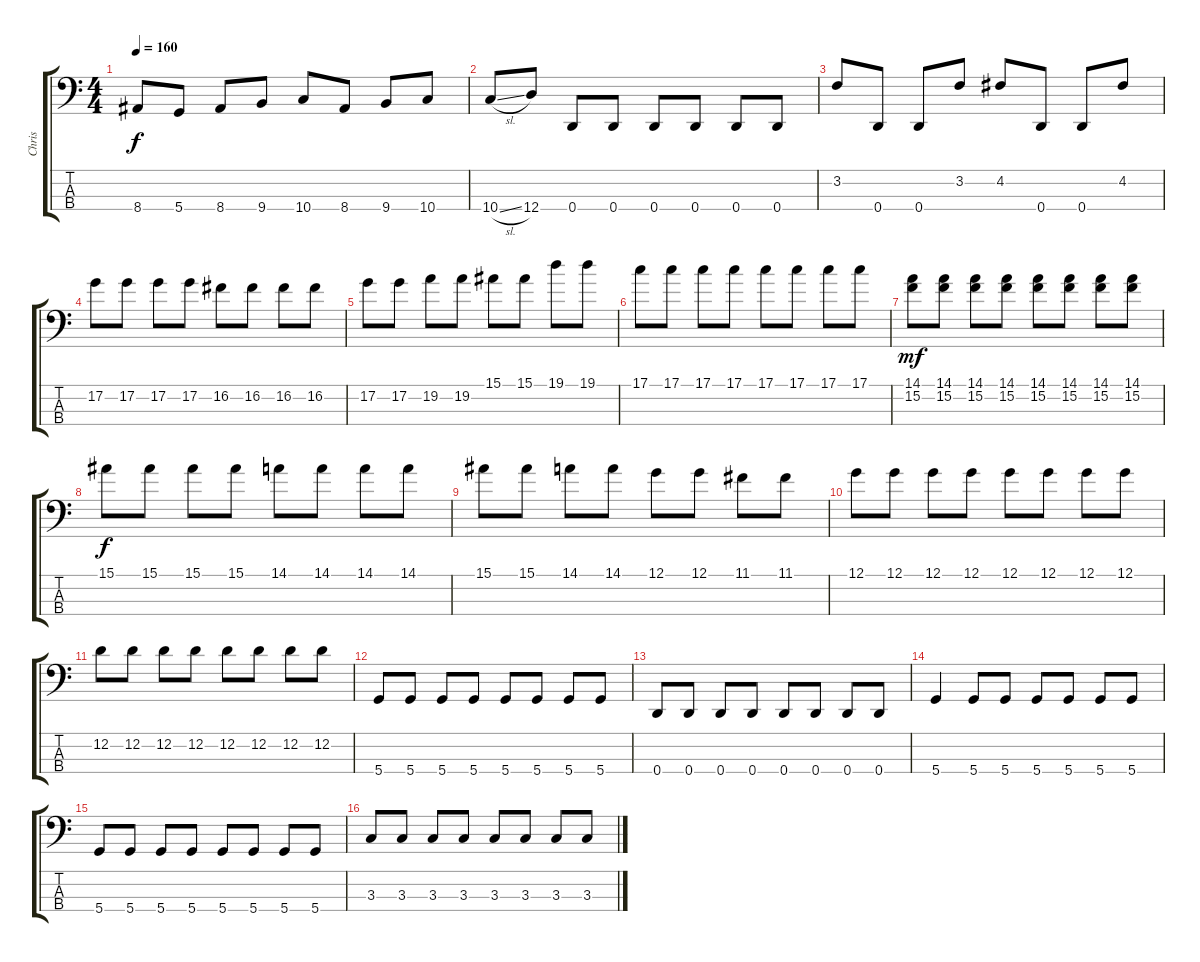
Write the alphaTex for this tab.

\track ("Chris " "Chris ") {instrument electricbassfinger}
\staff {score tabs}
\tuning (G2 D2 A1 D1) {hide}
\ts (4 4)
\tempo 160
\clef f4
\ks c
8.4.8{dy f} 5.4.8 8.4.8 9.4.8 10.4.8 8.4.8 9.4.8 10.4.8 |
10.4{sl}.8 12.4.8 0.4.8 0.4.8 0.4.8 0.4.8 0.4.8 0.4.8 |
3.2.8 0.4.8 0.4.8 3.2.8 4.2.8 0.4.8 0.4.8 4.2.8 |
17.2.8 17.2.8 17.2.8 17.2.8 16.2.8 16.2.8 16.2.8 16.2.8 |
17.2.8 17.2.8 19.2.8 19.2.8 15.1.8 15.1.8 19.1.8 19.1.8 |
17.1.8 17.1.8 17.1.8 17.1.8 17.1.8 17.1.8 17.1.8 17.1.8 |
(14.1 15.2).8{dy mf} (14.1 15.2).8 (14.1 15.2).8 (14.1 15.2).8 (14.1 15.2).8 (14.1 15.2).8 (14.1 15.2).8 (14.1 15.2).8 |
15.1.8{dy f} 15.1.8 15.1.8 15.1.8 14.1.8 14.1.8 14.1.8 14.1.8 |
15.1.8 15.1.8 14.1.8 14.1.8 12.1.8 12.1.8 11.1.8 11.1.8 |
12.1.8 12.1.8 12.1.8 12.1.8 12.1.8 12.1.8 12.1.8 12.1.8 |
12.2.8 12.2.8 12.2.8 12.2.8 12.2.8 12.2.8 12.2.8 12.2.8 |
5.4.8 5.4.8 5.4.8 5.4.8 5.4.8 5.4.8 5.4.8 5.4.8 |
0.4.8 0.4.8 0.4.8 0.4.8 0.4.8 0.4.8 0.4.8 0.4.8 |
5.4.4 5.4.8 5.4.8 5.4.8 5.4.8 5.4.8 5.4.8 |
5.4.8 5.4.8 5.4.8 5.4.8 5.4.8 5.4.8 5.4.8 5.4.8 |
3.3.8 3.3.8 3.3.8 3.3.8 3.3.8 3.3.8 3.3.8 3.3.8
